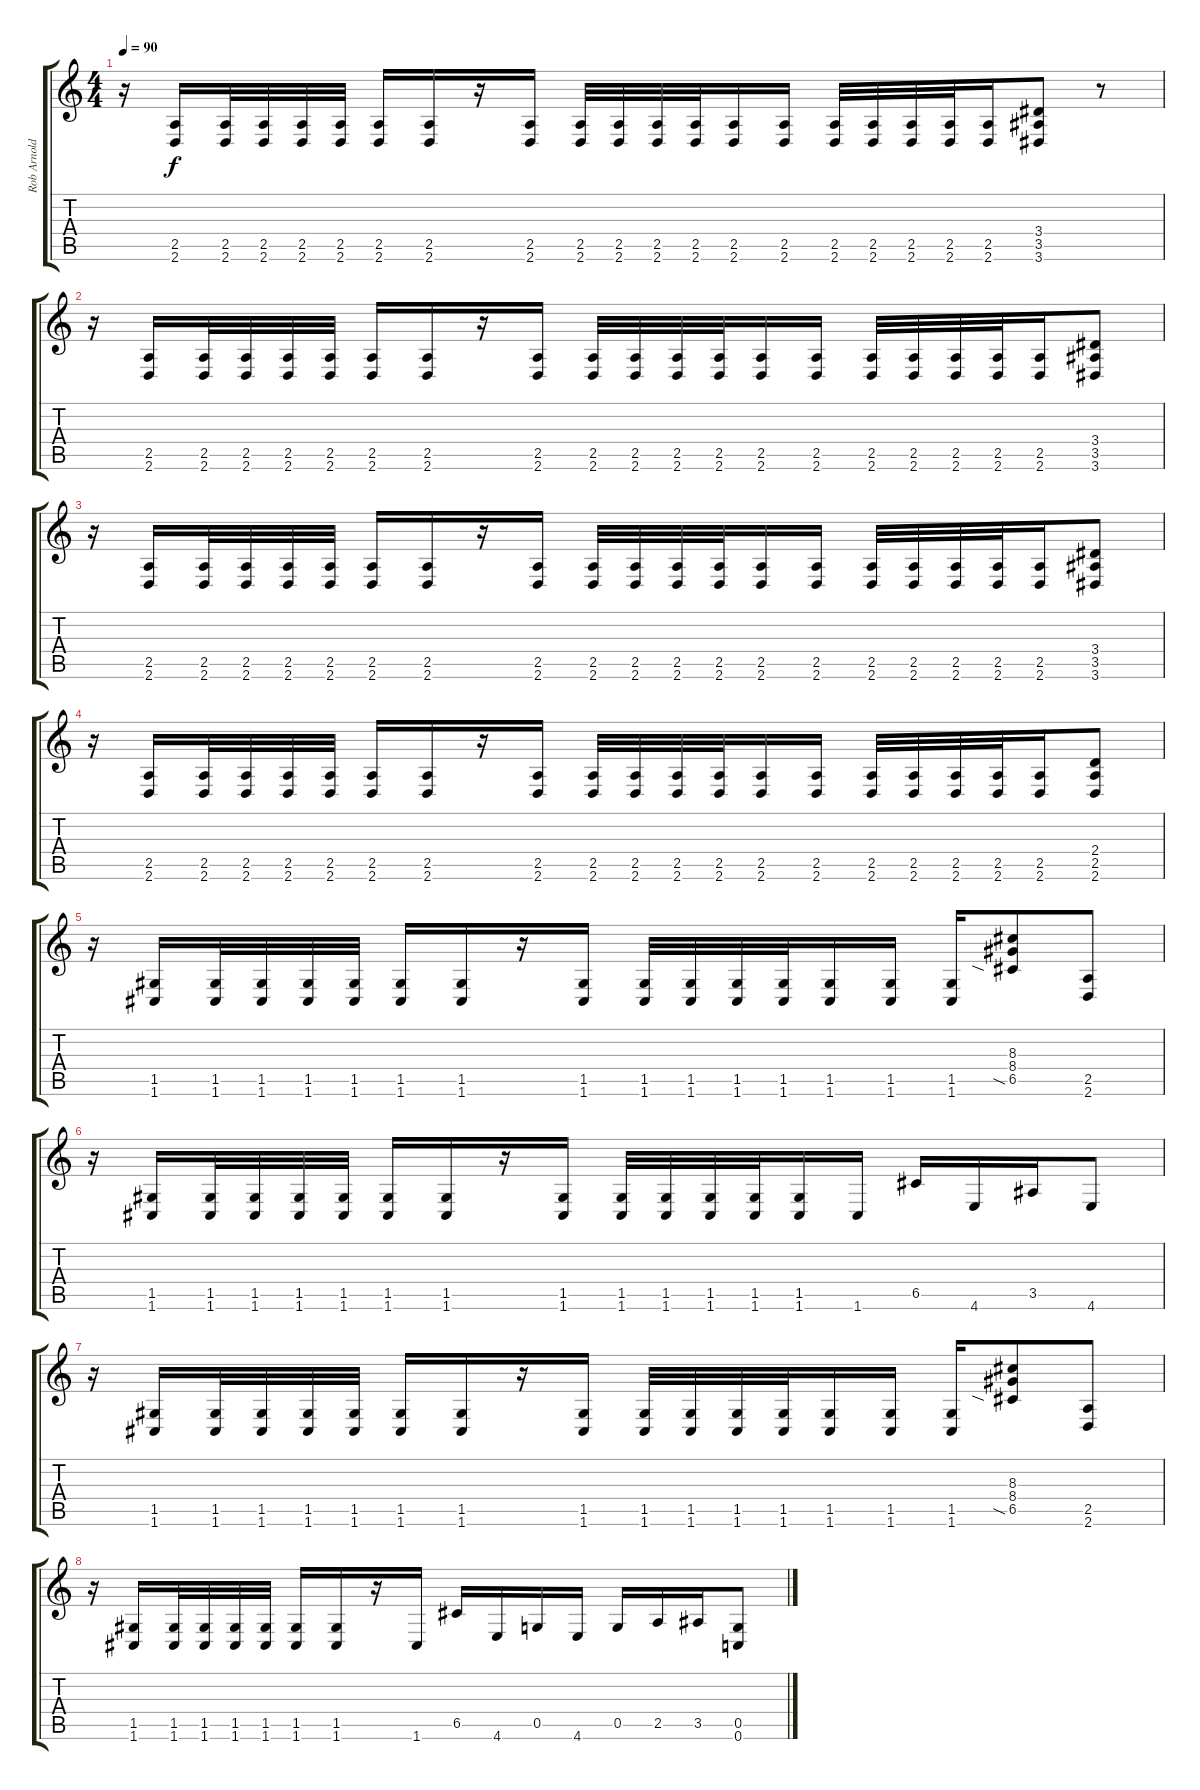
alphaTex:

\track ("Rob Arnold" "Rob Arnold") {instrument distortionguitar}
\staff {score tabs}
\tuning (D4 A3 F3 C3 G2 C2) {hide}
\ts (4 4)
\tempo 90
\clef g2
\ks c
r.16{dy f} (2.5 2.6).16 (2.5 2.6).32 (2.5 2.6).32 (2.5 2.6).32 (2.5 2.6).32 (2.5 2.6).16 (2.5 2.6).16 r.16 (2.5 2.6).16 (2.5 2.6).32 (2.5 2.6).32 (2.5 2.6).32 (2.5 2.6).32 (2.5 2.6).16 (2.5 2.6).16 (2.5 2.6).32 (2.5 2.6).32 (2.5 2.6).32 (2.5 2.6).32 (2.5 2.6).16 (3.4 3.5 3.6).8 r.8 |
r.16 (2.5 2.6).16 (2.5 2.6).32 (2.5 2.6).32 (2.5 2.6).32 (2.5 2.6).32 (2.5 2.6).16 (2.5 2.6).16 r.16 (2.5 2.6).16 (2.5 2.6).32 (2.5 2.6).32 (2.5 2.6).32 (2.5 2.6).32 (2.5 2.6).16 (2.5 2.6).16 (2.5 2.6).32 (2.5 2.6).32 (2.5 2.6).32 (2.5 2.6).32 (2.5 2.6).16 (3.4 3.5 3.6).8 |
r.16 (2.5 2.6).16 (2.5 2.6).32 (2.5 2.6).32 (2.5 2.6).32 (2.5 2.6).32 (2.5 2.6).16 (2.5 2.6).16 r.16 (2.5 2.6).16 (2.5 2.6).32 (2.5 2.6).32 (2.5 2.6).32 (2.5 2.6).32 (2.5 2.6).16 (2.5 2.6).16 (2.5 2.6).32 (2.5 2.6).32 (2.5 2.6).32 (2.5 2.6).32 (2.5 2.6).16 (3.4 3.5 3.6).8 |
r.16 (2.5 2.6).16 (2.5 2.6).32 (2.5 2.6).32 (2.5 2.6).32 (2.5 2.6).32 (2.5 2.6).16 (2.5 2.6).16 r.16 (2.5 2.6).16 (2.5 2.6).32 (2.5 2.6).32 (2.5 2.6).32 (2.5 2.6).32 (2.5 2.6).16 (2.5 2.6).16 (2.5 2.6).32 (2.5 2.6).32 (2.5 2.6).32 (2.5 2.6).32 (2.5 2.6).16 (2.4 2.5 2.6).8 |
r.16 (1.5 1.6).16 (1.5 1.6).32 (1.5 1.6).32 (1.5 1.6).32 (1.5 1.6).32 (1.5 1.6).16 (1.5 1.6).16 r.16 (1.5 1.6).16 (1.5 1.6).32 (1.5 1.6).32 (1.5 1.6).32 (1.5 1.6).32 (1.5 1.6).16 (1.5 1.6).16 (1.5 1.6).16 (8.3 8.4 6.5{sia}).8 (2.5 2.6).8 |
r.16 (1.5 1.6).16 (1.5 1.6).32 (1.5 1.6).32 (1.5 1.6).32 (1.5 1.6).32 (1.5 1.6).16 (1.5 1.6).16 r.16 (1.5 1.6).16 (1.5 1.6).32 (1.5 1.6).32 (1.5 1.6).32 (1.5 1.6).32 (1.5 1.6).16 1.6.16 6.5.16 4.6.16 3.5.16 4.6.8 |
r.16 (1.5 1.6).16 (1.5 1.6).32 (1.5 1.6).32 (1.5 1.6).32 (1.5 1.6).32 (1.5 1.6).16 (1.5 1.6).16 r.16 (1.5 1.6).16 (1.5 1.6).32 (1.5 1.6).32 (1.5 1.6).32 (1.5 1.6).32 (1.5 1.6).16 (1.5 1.6).16 (1.5 1.6).16 (8.3 8.4 6.5{sia}).8 (2.5 2.6).8 |
r.16 (1.5 1.6).16 (1.5 1.6).32 (1.5 1.6).32 (1.5 1.6).32 (1.5 1.6).32 (1.5 1.6).16 (1.5 1.6).16 r.16 1.6.16 6.5.16 4.6.16 0.5.16 4.6.16 0.5.16 2.5.16 3.5.16 (0.5 0.6).8
